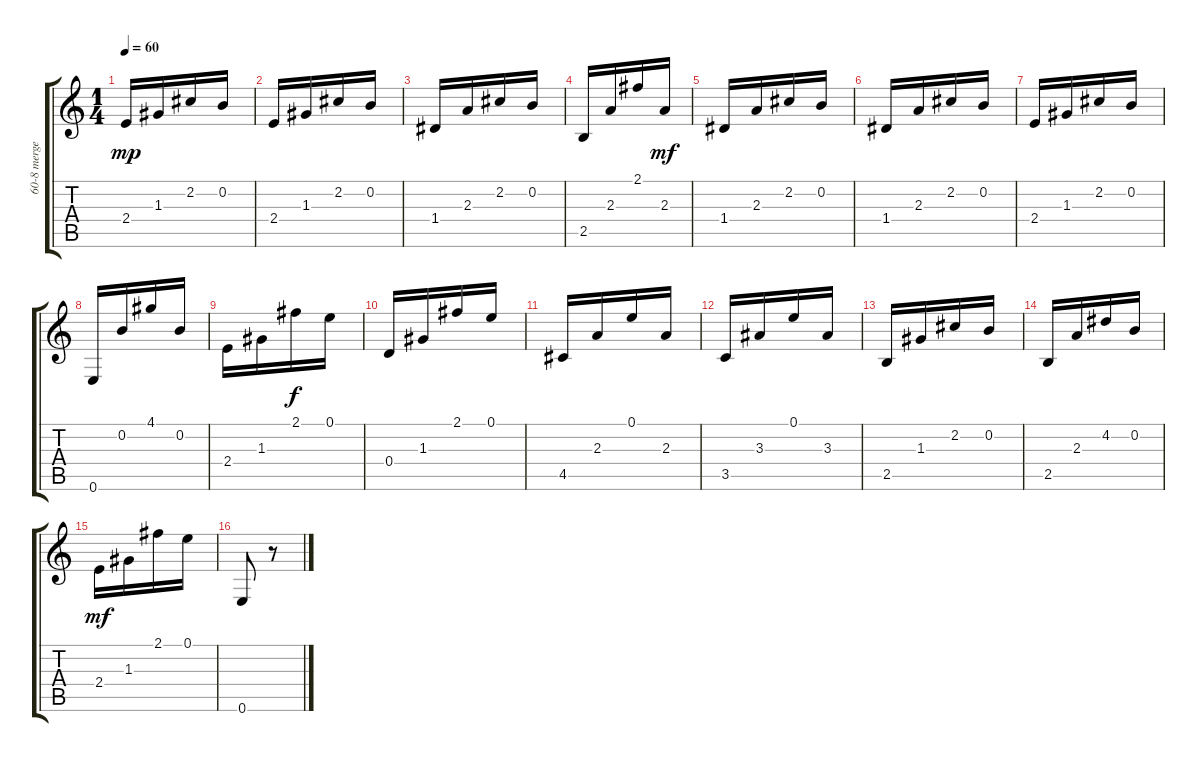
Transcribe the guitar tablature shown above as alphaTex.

\track ("60-8 merged         " "60-8 merge") {instrument acousticguitarnylon}
\staff {score tabs}
\tuning (E4 B3 G3 D3 A2 E2) {hide}
\ts (1 4)
\tempo 60
\clef g2
\ks c
2.4.16{dy mp} 1.3.16 2.2.16 0.2.16 |
2.4.16 1.3.16 2.2.16 0.2.16 |
1.4.16 2.3.16 2.2.16 0.2.16 |
2.5.16 2.3.16 2.1.16 2.3.16{dy mf} |
1.4.16 2.3.16 2.2.16 0.2.16 |
1.4.16 2.3.16 2.2.16 0.2.16 |
2.4.16 1.3.16 2.2.16 0.2.16 |
0.6.16 0.2.16 4.1.16 0.2.16 |
2.4.16 1.3.16 2.1.16{dy f} 0.1.16 |
0.4.16 1.3.16 2.1.16 0.1.16 |
4.5.16 2.3.16 0.1.16 2.3.16 |
3.5.16 3.3.16 0.1.16 3.3.16 |
2.5.16 1.3.16 2.2.16 0.2.16 |
2.5.16 2.3.16 4.2.16 0.2.16 |
2.4.16{dy mf} 1.3.16 2.1.16 0.1.16 |
0.6.8 r.8
